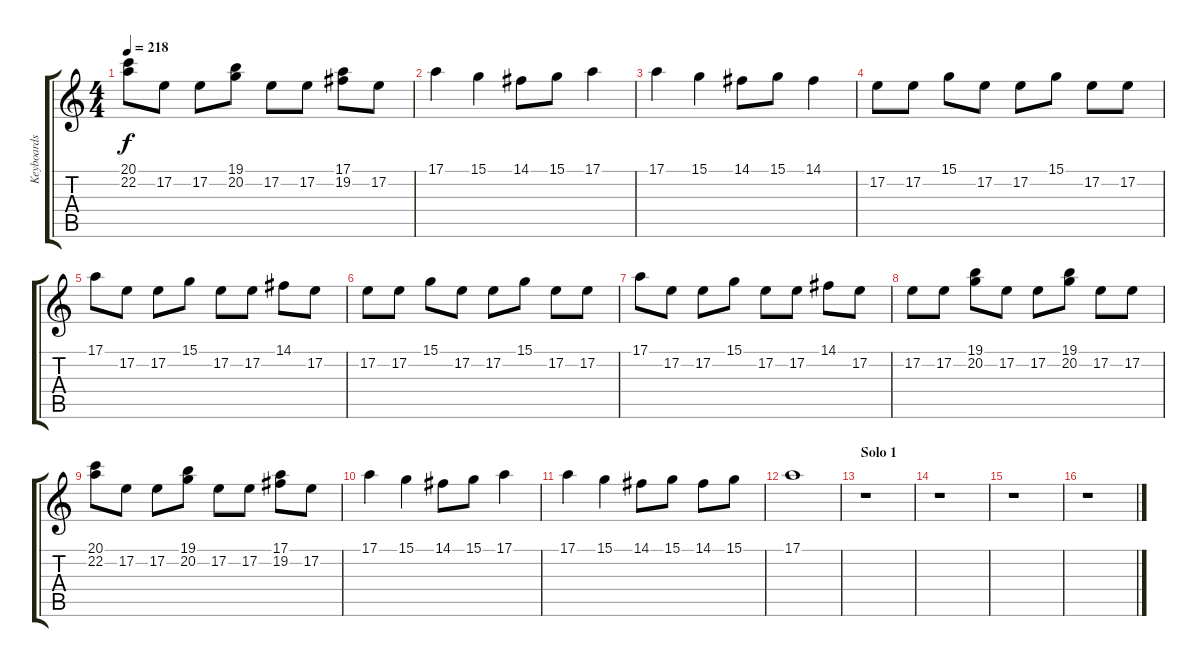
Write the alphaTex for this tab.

\track ("Keyboards 1" "Keyboards ") {instrument musicbox}
\staff {score tabs}
\tuning (E4 B3 G3 D3 A2 E2) {hide}
\ts (4 4)
\tempo 218
\clef g2
\ks c
(20.1 22.2).8{dy f} 17.2.8 17.2.8 (19.1 20.2).8 17.2.8 17.2.8 (17.1 19.2).8 17.2.8 |
17.1.4 15.1.4 14.1.8 15.1.8 17.1.4 |
17.1.4 15.1.4 14.1.8 15.1.8 14.1.4 |
17.2.8 17.2.8 15.1.8 17.2.8 17.2.8 15.1.8 17.2.8 17.2.8 |
17.1.8 17.2.8 17.2.8 15.1.8 17.2.8 17.2.8 14.1.8 17.2.8 |
17.2.8 17.2.8 15.1.8 17.2.8 17.2.8 15.1.8 17.2.8 17.2.8 |
17.1.8 17.2.8 17.2.8 15.1.8 17.2.8 17.2.8 14.1.8 17.2.8 |
17.2.8 17.2.8 (19.1 20.2).8 17.2.8 17.2.8 (19.1 20.2).8 17.2.8 17.2.8 |
(20.1 22.2).8 17.2.8 17.2.8 (19.1 20.2).8 17.2.8 17.2.8 (17.1 19.2).8 17.2.8 |
17.1.4 15.1.4 14.1.8 15.1.8 17.1.4 |
17.1.4 15.1.4 14.1.8 15.1.8 14.1.8 15.1.8 |
17.1.1 |
\section ("" "Solo 1")
r.1 |
r.1 |
r.1 |
r.1
